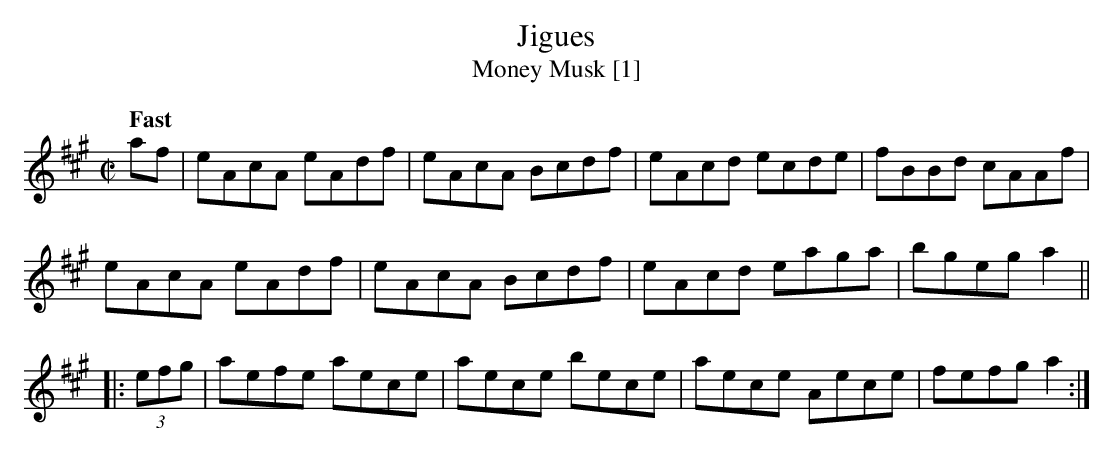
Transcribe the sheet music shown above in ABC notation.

X:1
T:Jigues
T:Money Musk [1]
M:C|
L:1/8
Q:"Fast"
K:A
af|eAcA eAdf|eAcA Bcdf|eAcd ecde|fBBd cAAf|
eAcA eAdf|eAcA Bcdf|eAcd eaga|bgeg a2||
|:(3efg|aefe aece|aece bece|aece Aece|fefg a2:|
